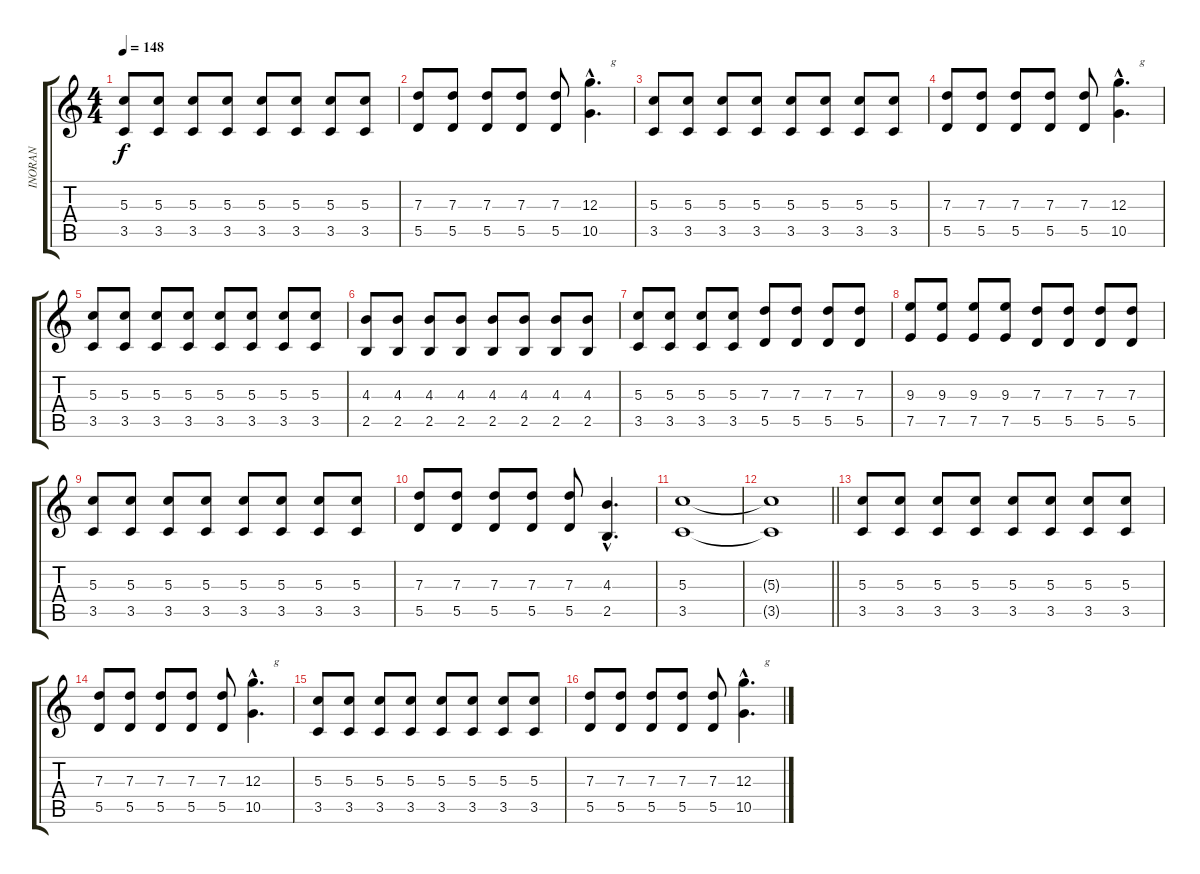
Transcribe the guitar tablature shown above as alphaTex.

\track ("INORAN" "INORAN") {instrument distortionguitar}
\staff {score tabs}
\tuning (E4 B3 G3 D3 A2 E2) {hide}
\ts (4 4)
\tempo 148
\clef g2
\ks c
(5.3 3.5).8{dy f} (5.3 3.5).8 (5.3 3.5).8 (5.3 3.5).8 (5.3 3.5).8 (5.3 3.5).8 (5.3 3.5).8 (5.3 3.5).8 |
(7.3 5.5).8 (7.3 5.5).8 (7.3 5.5).8 (7.3 5.5).8 (7.3 5.5).8 (12.3{hac} 10.5{hac}).4{d txt "       g"} |
(5.3 3.5).8 (5.3 3.5).8 (5.3 3.5).8 (5.3 3.5).8 (5.3 3.5).8 (5.3 3.5).8 (5.3 3.5).8 (5.3 3.5).8 |
(7.3 5.5).8 (7.3 5.5).8 (7.3 5.5).8 (7.3 5.5).8 (7.3 5.5).8 (12.3{hac} 10.5{hac}).4{d txt "       g"} |
(5.3 3.5).8 (5.3 3.5).8 (5.3 3.5).8 (5.3 3.5).8 (5.3 3.5).8 (5.3 3.5).8 (5.3 3.5).8 (5.3 3.5).8 |
(4.3 2.5).8 (4.3 2.5).8 (4.3 2.5).8 (4.3 2.5).8 (4.3 2.5).8 (4.3 2.5).8 (4.3 2.5).8 (4.3 2.5).8 |
(5.3 3.5).8 (5.3 3.5).8 (5.3 3.5).8 (5.3 3.5).8 (7.3 5.5).8 (7.3 5.5).8 (7.3 5.5).8 (7.3 5.5).8 |
(9.3 7.5).8 (9.3 7.5).8 (9.3 7.5).8 (9.3 7.5).8 (7.3 5.5).8 (7.3 5.5).8 (7.3 5.5).8 (7.3 5.5).8 |
(5.3 3.5).8 (5.3 3.5).8 (5.3 3.5).8 (5.3 3.5).8 (5.3 3.5).8 (5.3 3.5).8 (5.3 3.5).8 (5.3 3.5).8 |
(7.3 5.5).8 (7.3 5.5).8 (7.3 5.5).8 (7.3 5.5).8 (7.3 5.5).8 (4.3{hac} 2.5{hac}).4{d} |
(5.3 3.5).1 |
\barLineRight lightlight
(5.3{t} 3.5{t}).1 |
(5.3 3.5).8 (5.3 3.5).8 (5.3 3.5).8 (5.3 3.5).8 (5.3 3.5).8 (5.3 3.5).8 (5.3 3.5).8 (5.3 3.5).8 |
(7.3 5.5).8 (7.3 5.5).8 (7.3 5.5).8 (7.3 5.5).8 (7.3 5.5).8 (12.3{hac} 10.5{hac}).4{d txt "       g"} |
(5.3 3.5).8 (5.3 3.5).8 (5.3 3.5).8 (5.3 3.5).8 (5.3 3.5).8 (5.3 3.5).8 (5.3 3.5).8 (5.3 3.5).8 |
(7.3 5.5).8 (7.3 5.5).8 (7.3 5.5).8 (7.3 5.5).8 (7.3 5.5).8 (12.3{hac} 10.5{hac}).4{d txt "       g"}
